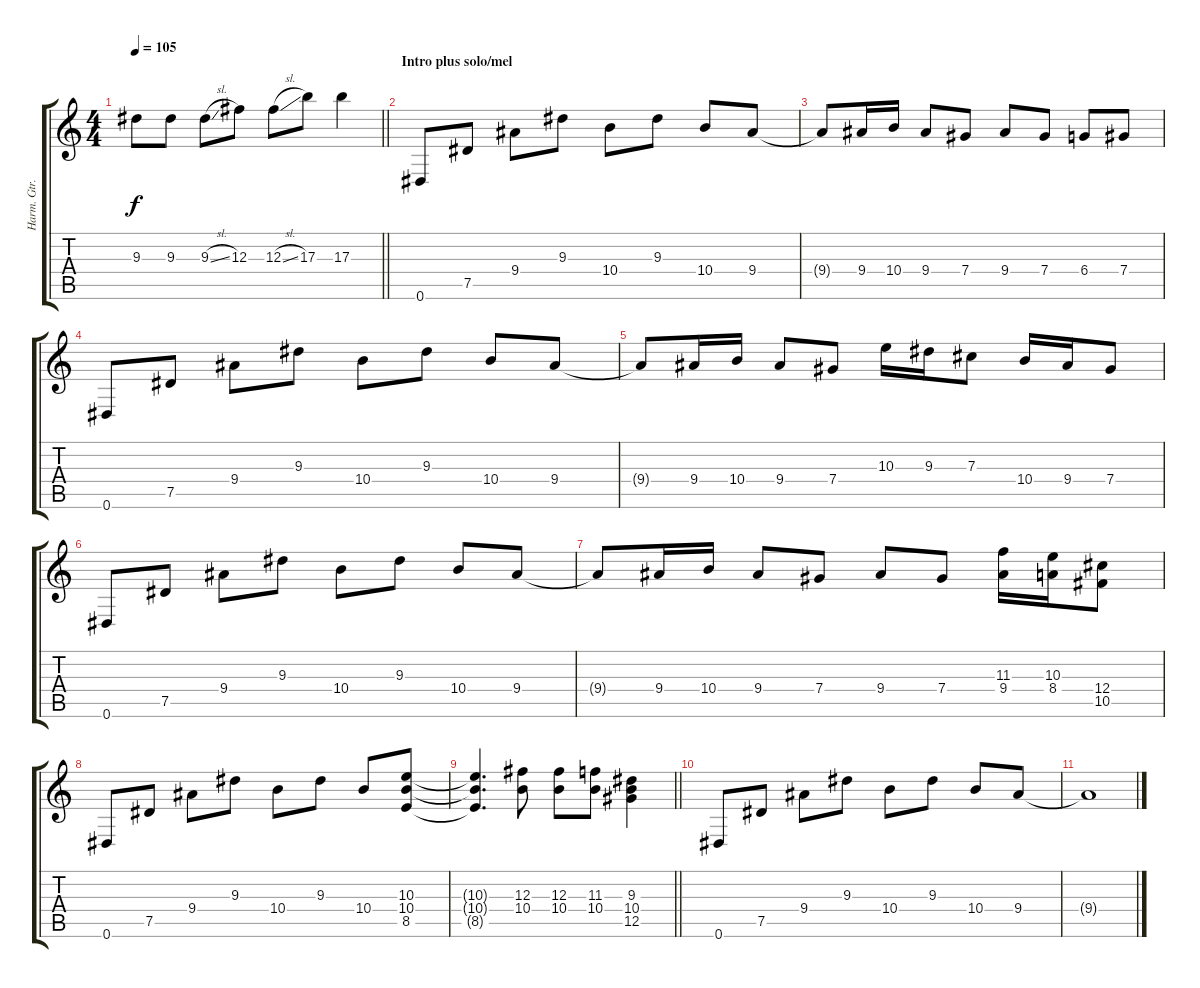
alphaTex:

\track ("Harm. Gtr." "Harm. Gtr.") {instrument distortionguitar}
\staff {score tabs}
\tuning (Eb4 Bb3 Gb3 Db3 Ab2 Eb2) {hide}
\ts (4 4)
\tempo 105
\clef g2
\barLineRight lightlight
\ks c
9.3{t}.8{dy f} 9.3.8 9.3{sl}.8 12.3.8 12.3{sl}.8 17.3.8 17.3.4 |
\section ("" "Intro plus solo/mel")
0.6.8 7.5.8 9.4.8 9.3.8 10.4.8 9.3.8 10.4.8 9.4.8 |
9.4{t}.8 9.4.16 10.4.16 9.4.8 7.4.8 9.4.8 7.4.8 6.4.8 7.4.8 |
0.6.8 7.5.8 9.4.8 9.3.8 10.4.8 9.3.8 10.4.8 9.4.8 |
9.4{t}.8 9.4.16 10.4.16 9.4.8 7.4.8 10.3.16 9.3.16 7.3.8 10.4.16 9.4.16 7.4.8 |
0.6.8 7.5.8 9.4.8 9.3.8 10.4.8 9.3.8 10.4.8 9.4.8 |
9.4{t}.8 9.4.16 10.4.16 9.4.8 7.4.8 9.4.8 7.4.8 (11.3 9.4).16 (10.3 8.4).16 (12.4 10.5).8 |
0.6.8 7.5.8 9.4.8 9.3.8 10.4.8 9.3.8 10.4.8 (10.3 10.4 8.5).8 |
\barLineRight lightlight
(10.3{t} 10.4{t} 8.5{t}).4{d} (12.3 10.4).8 (12.3 10.4).8 (11.3 10.4).8 (9.3 10.4 12.5).4 |
0.6.8 7.5.8 9.4.8 9.3.8 10.4.8 9.3.8 10.4.8 9.4.8 |
9.4{t}.1
